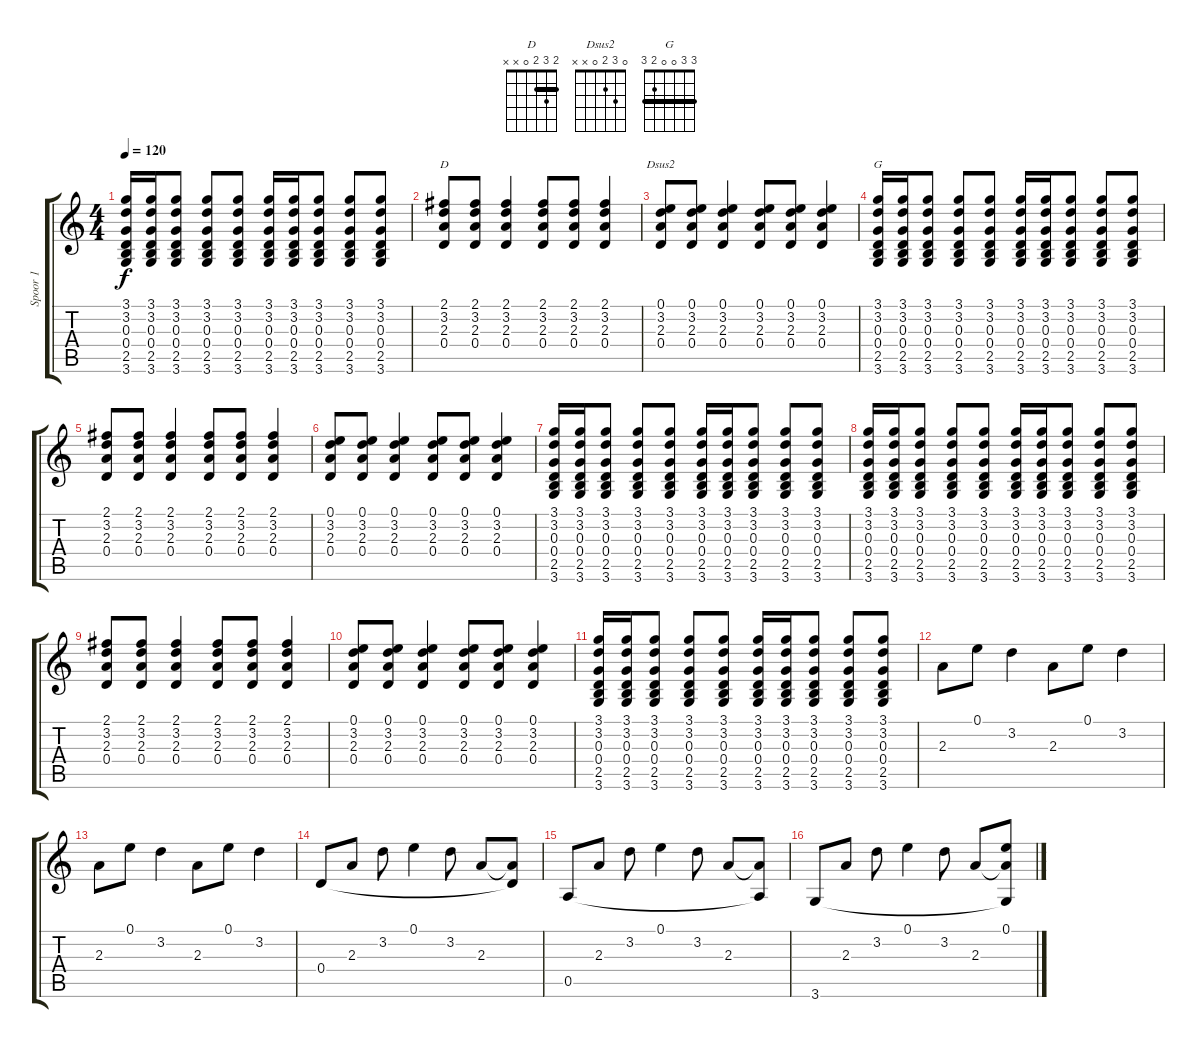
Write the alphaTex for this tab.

\track ("Spoor 1" "Spoor 1") {instrument acousticguitarsteel}
\staff {score tabs}
\tuning (E4 B3 G3 D3 A2 E2) {hide}
\chord ("D" 2 3 2 0 x x) {barre 2}
\chord ("Dsus2" 0 3 2 0 x x)
\chord ("G" 3 3 0 0 2 3) {barre 3}
\ts (4 4)
\tempo 120
\clef g2
\ks c
(3.1 3.2 0.3 0.4 2.5 3.6).16{dy f} (3.1 3.2 0.3 0.4 2.5 3.6).16 (3.1 3.2 0.3 0.4 2.5 3.6).8 (3.1 3.2 0.3 0.4 2.5 3.6).8 (3.1 3.2 0.3 0.4 2.5 3.6).8 (3.1 3.2 0.3 0.4 2.5 3.6).16 (3.1 3.2 0.3 0.4 2.5 3.6).16 (3.1 3.2 0.3 0.4 2.5 3.6).8 (3.1 3.2 0.3 0.4 2.5 3.6).8 (3.1 3.2 0.3 0.4 2.5 3.6).8 |
(2.1 3.2 2.3 0.4).8{ch "D"} (2.1 3.2 2.3 0.4).8 (2.1 3.2 2.3 0.4).4 (2.1 3.2 2.3 0.4).8 (2.1 3.2 2.3 0.4).8 (2.1 3.2 2.3 0.4).4 |
(0.1 3.2 2.3 0.4).8{ch "Dsus2"} (0.1 3.2 2.3 0.4).8 (0.1 3.2 2.3 0.4).4 (0.1 3.2 2.3 0.4).8 (0.1 3.2 2.3 0.4).8 (0.1 3.2 2.3 0.4).4 |
(3.1 3.2 0.3 0.4 2.5 3.6).16{ch "G"} (3.1 3.2 0.3 0.4 2.5 3.6).16 (3.1 3.2 0.3 0.4 2.5 3.6).8 (3.1 3.2 0.3 0.4 2.5 3.6).8 (3.1 3.2 0.3 0.4 2.5 3.6).8 (3.1 3.2 0.3 0.4 2.5 3.6).16 (3.1 3.2 0.3 0.4 2.5 3.6).16 (3.1 3.2 0.3 0.4 2.5 3.6).8 (3.1 3.2 0.3 0.4 2.5 3.6).8 (3.1 3.2 0.3 0.4 2.5 3.6).8 |
(2.1 3.2 2.3 0.4).8 (2.1 3.2 2.3 0.4).8 (2.1 3.2 2.3 0.4).4 (2.1 3.2 2.3 0.4).8 (2.1 3.2 2.3 0.4).8 (2.1 3.2 2.3 0.4).4 |
(0.1 3.2 2.3 0.4).8 (0.1 3.2 2.3 0.4).8 (0.1 3.2 2.3 0.4).4 (0.1 3.2 2.3 0.4).8 (0.1 3.2 2.3 0.4).8 (0.1 3.2 2.3 0.4).4 |
(3.1 3.2 0.3 0.4 2.5 3.6).16 (3.1 3.2 0.3 0.4 2.5 3.6).16 (3.1 3.2 0.3 0.4 2.5 3.6).8 (3.1 3.2 0.3 0.4 2.5 3.6).8 (3.1 3.2 0.3 0.4 2.5 3.6).8 (3.1 3.2 0.3 0.4 2.5 3.6).16 (3.1 3.2 0.3 0.4 2.5 3.6).16 (3.1 3.2 0.3 0.4 2.5 3.6).8 (3.1 3.2 0.3 0.4 2.5 3.6).8 (3.1 3.2 0.3 0.4 2.5 3.6).8 |
(3.1 3.2 0.3 0.4 2.5 3.6).16 (3.1 3.2 0.3 0.4 2.5 3.6).16 (3.1 3.2 0.3 0.4 2.5 3.6).8 (3.1 3.2 0.3 0.4 2.5 3.6).8 (3.1 3.2 0.3 0.4 2.5 3.6).8 (3.1 3.2 0.3 0.4 2.5 3.6).16 (3.1 3.2 0.3 0.4 2.5 3.6).16 (3.1 3.2 0.3 0.4 2.5 3.6).8 (3.1 3.2 0.3 0.4 2.5 3.6).8 (3.1 3.2 0.3 0.4 2.5 3.6).8 |
(2.1 3.2 2.3 0.4).8 (2.1 3.2 2.3 0.4).8 (2.1 3.2 2.3 0.4).4 (2.1 3.2 2.3 0.4).8 (2.1 3.2 2.3 0.4).8 (2.1 3.2 2.3 0.4).4 |
(0.1 3.2 2.3 0.4).8 (0.1 3.2 2.3 0.4).8 (0.1 3.2 2.3 0.4).4 (0.1 3.2 2.3 0.4).8 (0.1 3.2 2.3 0.4).8 (0.1 3.2 2.3 0.4).4 |
(3.1 3.2 0.3 0.4 2.5 3.6).16 (3.1 3.2 0.3 0.4 2.5 3.6).16 (3.1 3.2 0.3 0.4 2.5 3.6).8 (3.1 3.2 0.3 0.4 2.5 3.6).8 (3.1 3.2 0.3 0.4 2.5 3.6).8 (3.1 3.2 0.3 0.4 2.5 3.6).16 (3.1 3.2 0.3 0.4 2.5 3.6).16 (3.1 3.2 0.3 0.4 2.5 3.6).8 (3.1 3.2 0.3 0.4 2.5 3.6).8 (3.1 3.2 0.3 0.4 2.5 3.6).8 |
2.3.8 0.1.8 3.2.4 2.3.8 0.1.8 3.2.4 |
2.3.8 0.1.8 3.2.4 2.3.8 0.1.8 3.2.4 |
0.4.8 2.3.8 3.2.8 0.1.4 3.2.8 2.3.8 (2.3{t} 0.4{t}).8 |
0.5.8 2.3.8 3.2.8 0.1.4 3.2.8 2.3.8 (2.3{t} 0.5{t}).8 |
3.6.8 2.3.8 3.2.8 0.1.4 3.2.8 2.3.8 (0.1 2.3{t} 3.6{t}).8
